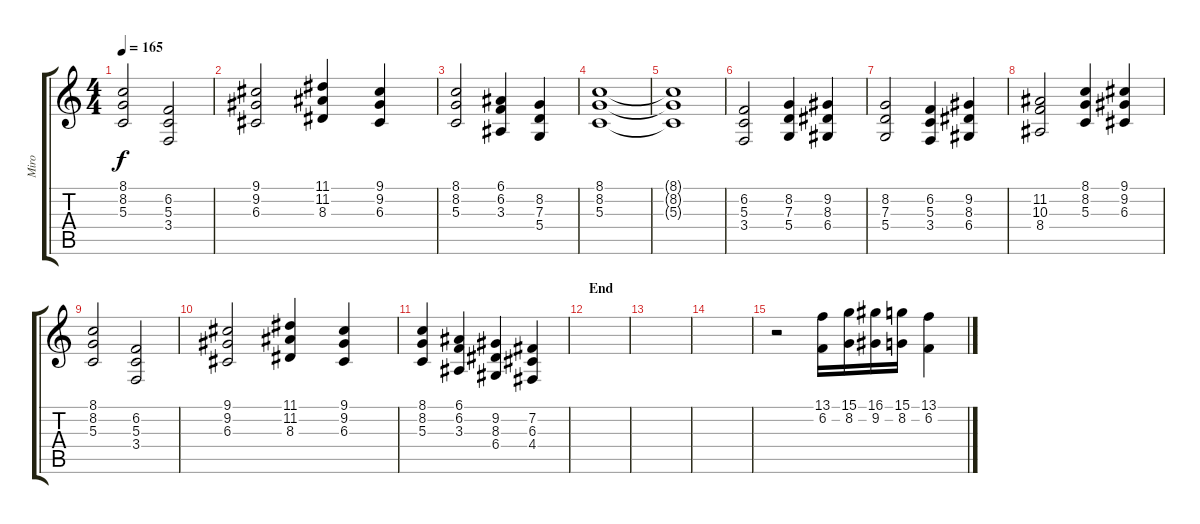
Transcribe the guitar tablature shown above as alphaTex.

\track ("Miro" "Miro") {instrument tremolostrings}
\staff {score tabs}
\tuning (E4 B3 G3 D3 A2 E2) {hide}
\ts (4 4)
\tempo 165
\clef g2
\ks c
(8.1 8.2 5.3).2{dy f} (6.2 5.3 3.4).2 |
(9.1 9.2 6.3).2 (11.1 11.2 8.3).4 (9.1 9.2 6.3).4 |
(8.1 8.2 5.3).2 (6.1 6.2 3.3).4 (8.2 7.3 5.4).4 |
(8.1 8.2 5.3).1 |
(8.1{t} 8.2{t} 5.3{t}).1 |
(6.2 5.3 3.4).2{volume 16 instrument tremolostrings} (8.2 7.3 5.4).4 (9.2 8.3 6.4).4 |
(8.2 7.3 5.4).2 (6.2 5.3 3.4).4 (9.2 8.3 6.4).4 |
(11.2 10.3 8.4).2 (8.1 8.2 5.3).4 (9.1 9.2 6.3).4 |
(8.1 8.2 5.3).2 (6.2 5.3 3.4).2 |
(9.1 9.2 6.3).2 (11.1 11.2 8.3).4 (9.1 9.2 6.3).4 |
(8.1 8.2 5.3).4 (6.1 6.2 3.3).4 (9.2 8.3 6.4).4 (7.2 6.3 4.4).4 |
\section ("" "End")
|
|
|
r.2 (13.1 6.2).16 (15.1 8.2).16 (16.1 9.2).16 (15.1 8.2).16 (13.1 6.2).4
